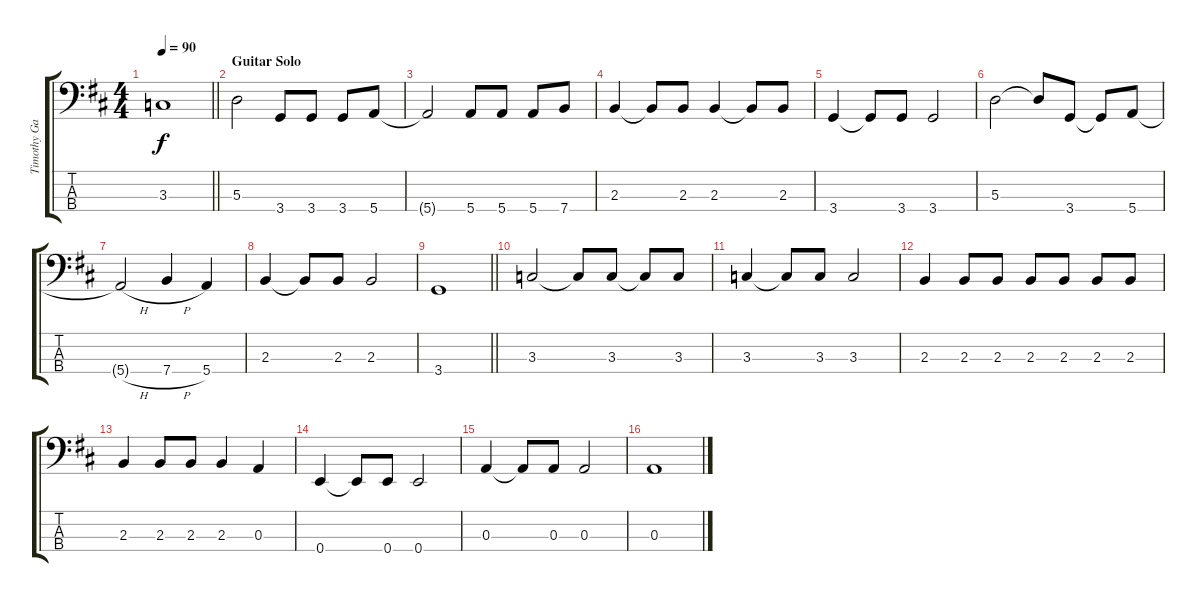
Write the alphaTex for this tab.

\track ("Timothy Gaines [Bass Guitar]" "Timothy Ga") {instrument electricbassfinger}
\staff {score tabs}
\tuning (G2 D2 A1 E1) {hide}
\ts (4 4)
\tempo 90
\clef f4
\barLineRight lightlight
\ks d
3.3.1{dy f} |
\section ("" "Guitar Solo")
5.3.2 3.4.8 3.4.8 3.4.8 5.4.8 |
5.4{t}.2 5.4.8 5.4.8 5.4.8 7.4.8 |
2.3.4 2.3{t}.8 2.3.8 2.3.4 2.3{t}.8 2.3.8 |
3.4.4 3.4{t}.8 3.4.8 3.4.2 |
5.3.2 5.3{t}.8 3.4.8 3.4{t}.8 5.4.8 |
5.4{h t}.2 7.4{h}.4 5.4.4 |
2.3.4 2.3{t}.8 2.3.8 2.3.2 |
\barLineRight lightlight
3.4.1 |
3.3.2 3.3{t}.8 3.3.8 3.3{t}.8 3.3.8 |
3.3.4 3.3{t}.8 3.3.8 3.3.2 |
2.3.4 2.3.8 2.3.8 2.3.8 2.3.8 2.3.8 2.3.8 |
2.3.4 2.3.8 2.3.8 2.3.4 0.3.4 |
0.4.4 0.4{t}.8 0.4.8 0.4.2 |
0.3.4 0.3{t}.8 0.3.8 0.3.2 |
0.3.1
